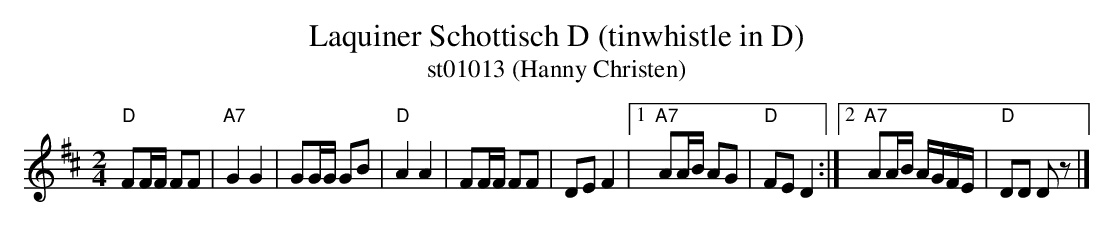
X:1
T: Laquiner Schottisch D (tinwhistle in D)
T:st01013 (Hanny Christen)
M:2/4
L:1/8
K:D %%MIDI gchordon
"D"FF/F/ FF | "A7"G2G2 | GG/G/ GB | "D"A2A2 | FF/F/ FF | DEF2 |1 "A7"AA/B/ AG | "D"FED2 :|2 "A7"AA/B/ A/G/F/E/ | "D"DD Dz |]
